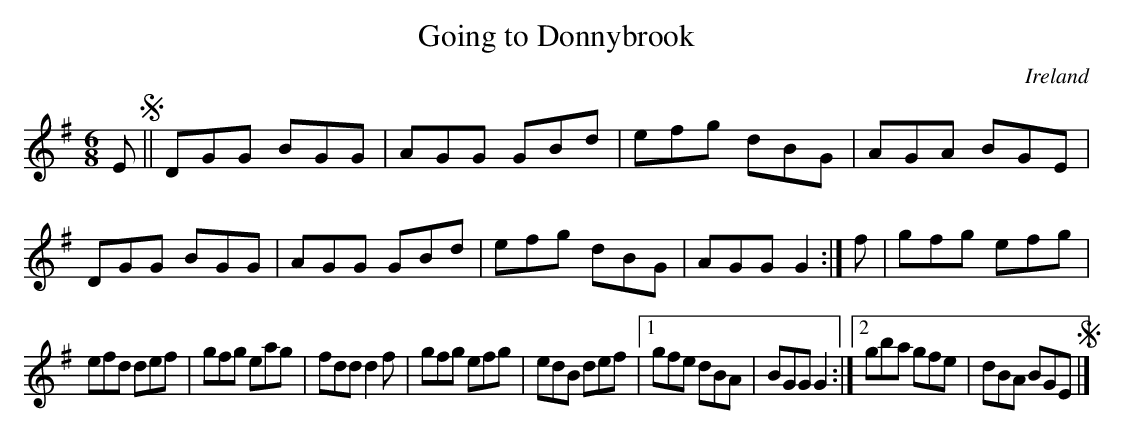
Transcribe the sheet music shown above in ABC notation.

X:1
T:Going to Donnybrook
O:Ireland
M:6/8
L:1/8
K:G
ES||DGG BGG|AGG GBd|efg dBG|AGA BGE|DGG BGG|AGG GBd|efg dBG|AGG G2:|f|gfg efg|
efd def|gfg eag|fdd d2f|gfg efg|edB def|[1gfe dBA|BGG G2:|[2gba gfe|dBA BGES|]
